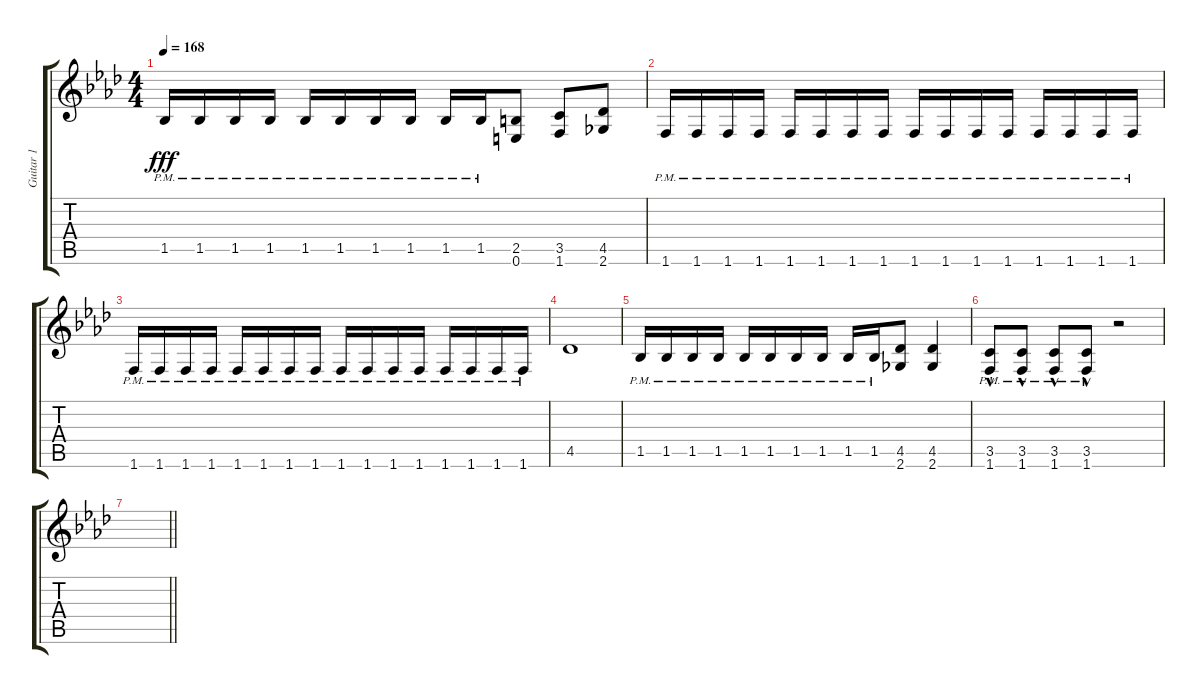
\track ("Guitar 1" "Guitar 1") {instrument distortionguitar}
\staff {score tabs}
\tuning (E4 B3 G3 D3 A2 E2) {hide}
\ts (4 4)
\tempo 168
\clef g2
\ks fminor
1.5{pm}.16{dy fff} 1.5{pm}.16 1.5{pm}.16 1.5{pm}.16 1.5{pm}.16 1.5{pm}.16 1.5{pm}.16 1.5{pm}.16 1.5{pm}.16 1.5{pm}.16 (2.5 0.6).8 (3.5 1.6).8 (4.5 2.6).8 |
1.6{pm}.16 1.6{pm}.16 1.6{pm}.16 1.6{pm}.16 1.6{pm}.16 1.6{pm}.16 1.6{pm}.16 1.6{pm}.16 1.6{pm}.16 1.6{pm}.16 1.6{pm}.16 1.6{pm}.16 1.6{pm}.16 1.6{pm}.16 1.6{pm}.16 1.6{pm}.16 |
1.6{pm}.16 1.6{pm}.16 1.6{pm}.16 1.6{pm}.16 1.6{pm}.16 1.6{pm}.16 1.6{pm}.16 1.6{pm}.16 1.6{pm}.16 1.6{pm}.16 1.6{pm}.16 1.6{pm}.16 1.6{pm}.16 1.6{pm}.16 1.6{pm}.16 1.6{pm}.16 |
4.5.1 |
1.5{pm}.16 1.5{pm}.16 1.5{pm}.16 1.5{pm}.16 1.5{pm}.16 1.5{pm}.16 1.5{pm}.16 1.5{pm}.16 1.5{pm}.16 1.5{pm}.16 (4.5 2.6).8 (4.5 2.6).4 |
(3.5{hac pm} 1.6{hac pm}).8 (3.5{hac pm} 1.6{hac pm}).8 (3.5{hac pm} 1.6{hac pm}).8 (3.5{hac pm} 1.6{hac pm}).8 r.2 |
\barLineRight lightlight
